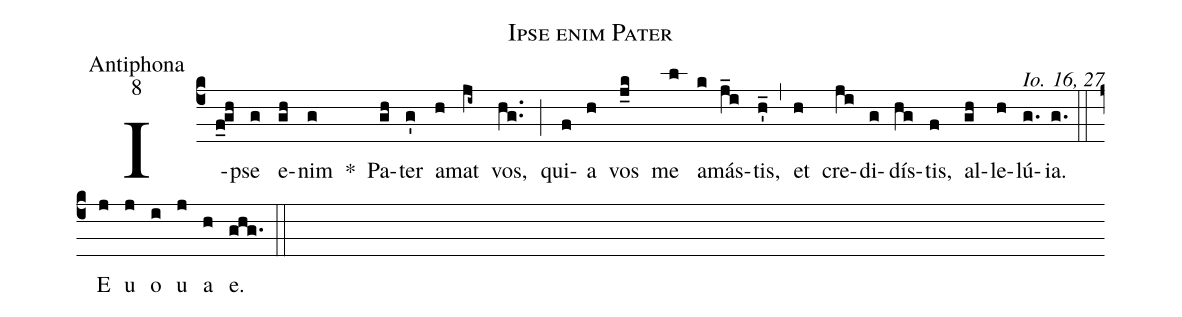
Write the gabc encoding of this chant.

name:Ipse enim Pater;
office-part:Antiphona;
mode:8;
commentary:Io. 16, 27;
%%
(c4)
I(f_0!gh)pse(g) e(gh)nim(g) *()
Pa(gh)ter(g') a(h)mat(ji~) vos,(hg..) (;)
qui(f)a(h) vos(j_k) me(l) a(k)más(j_i)tis,(h'_) (,)
et(h) cre(ji)di(g)dís(hg)tis,(f) al(gh)le(h)lú(g.)ia.(g.) (::)
E(j) u(j) o(i) u(j) a(h) e.(ghg.) (::)
